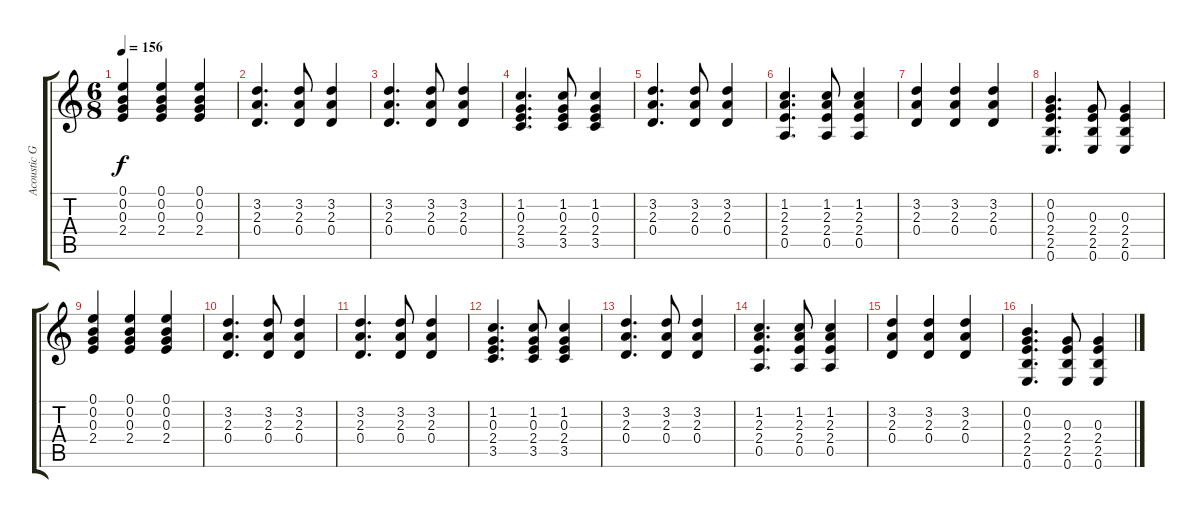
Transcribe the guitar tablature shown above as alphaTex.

\track ("Acoustic Guitar" "Acoustic G") {instrument acousticguitarsteel}
\staff {score tabs}
\tuning (E4 B3 G3 D3 A2 E2) {hide}
\ts (6 8)
\tempo 156
\clef g2
\ks c
(0.1 0.2 0.3 2.4).4{dy f} (0.1 0.2 0.3 2.4).4 (0.1 0.2 0.3 2.4).4 |
(3.2 2.3 0.4).4{d} (3.2 2.3 0.4).8 (3.2 2.3 0.4).4 |
(3.2 2.3 0.4).4{d} (3.2 2.3 0.4).8 (3.2 2.3 0.4).4 |
(1.2 0.3 2.4 3.5).4{d} (1.2 0.3 2.4 3.5).8 (1.2 0.3 2.4 3.5).4 |
(3.2 2.3 0.4).4{d} (3.2 2.3 0.4).8 (3.2 2.3 0.4).4 |
(1.2 2.3 2.4 0.5).4{d} (1.2 2.3 2.4 0.5).8 (1.2 2.3 2.4 0.5).4 |
(3.2 2.3 0.4).4 (3.2 2.3 0.4).4 (3.2 2.3 0.4).4 |
(0.2 0.3 2.4 2.5 0.6).4{d} (0.3 2.4 2.5 0.6).8 (0.3 2.4 2.5 0.6).4 |
(0.1 0.2 0.3 2.4).4 (0.1 0.2 0.3 2.4).4 (0.1 0.2 0.3 2.4).4 |
(3.2 2.3 0.4).4{d} (3.2 2.3 0.4).8 (3.2 2.3 0.4).4 |
(3.2 2.3 0.4).4{d} (3.2 2.3 0.4).8 (3.2 2.3 0.4).4 |
(1.2 0.3 2.4 3.5).4{d} (1.2 0.3 2.4 3.5).8 (1.2 0.3 2.4 3.5).4 |
(3.2 2.3 0.4).4{d} (3.2 2.3 0.4).8 (3.2 2.3 0.4).4 |
(1.2 2.3 2.4 0.5).4{d} (1.2 2.3 2.4 0.5).8 (1.2 2.3 2.4 0.5).4 |
(3.2 2.3 0.4).4 (3.2 2.3 0.4).4 (3.2 2.3 0.4).4 |
(0.2 0.3 2.4 2.5 0.6).4{d} (0.3 2.4 2.5 0.6).8 (0.3 2.4 2.5 0.6).4
